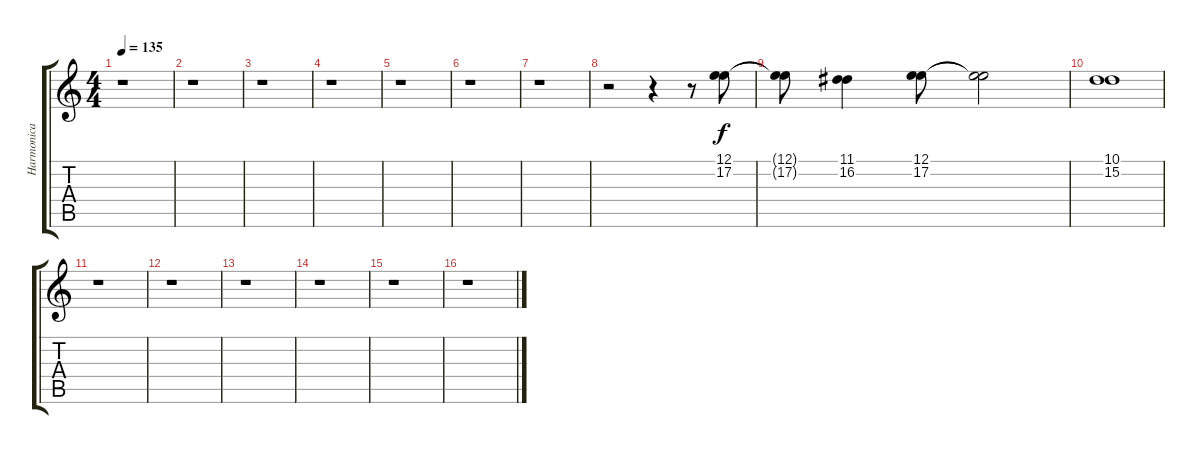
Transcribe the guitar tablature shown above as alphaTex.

\track ("Harmonica" "Harmonica") {instrument harmonica}
\staff {score tabs}
\tuning (E4 B3 G3 D3 A2 E2) {hide}
\ts (4 4)
\tempo 135
\clef g2
\ks c
r.1{dy f} |
r.1 |
r.1 |
r.1 |
r.1 |
r.1 |
r.1 |
r.2 r.4 r.8 (12.1 17.2).8 |
(12.1{t} 17.2{t}).8 (11.1 16.2).4 (12.1 17.2).8 (12.1{t} 17.2{t}).2 |
(10.1 15.2).1 |
r.1 |
r.1 |
r.1 |
r.1 |
r.1 |
r.1
